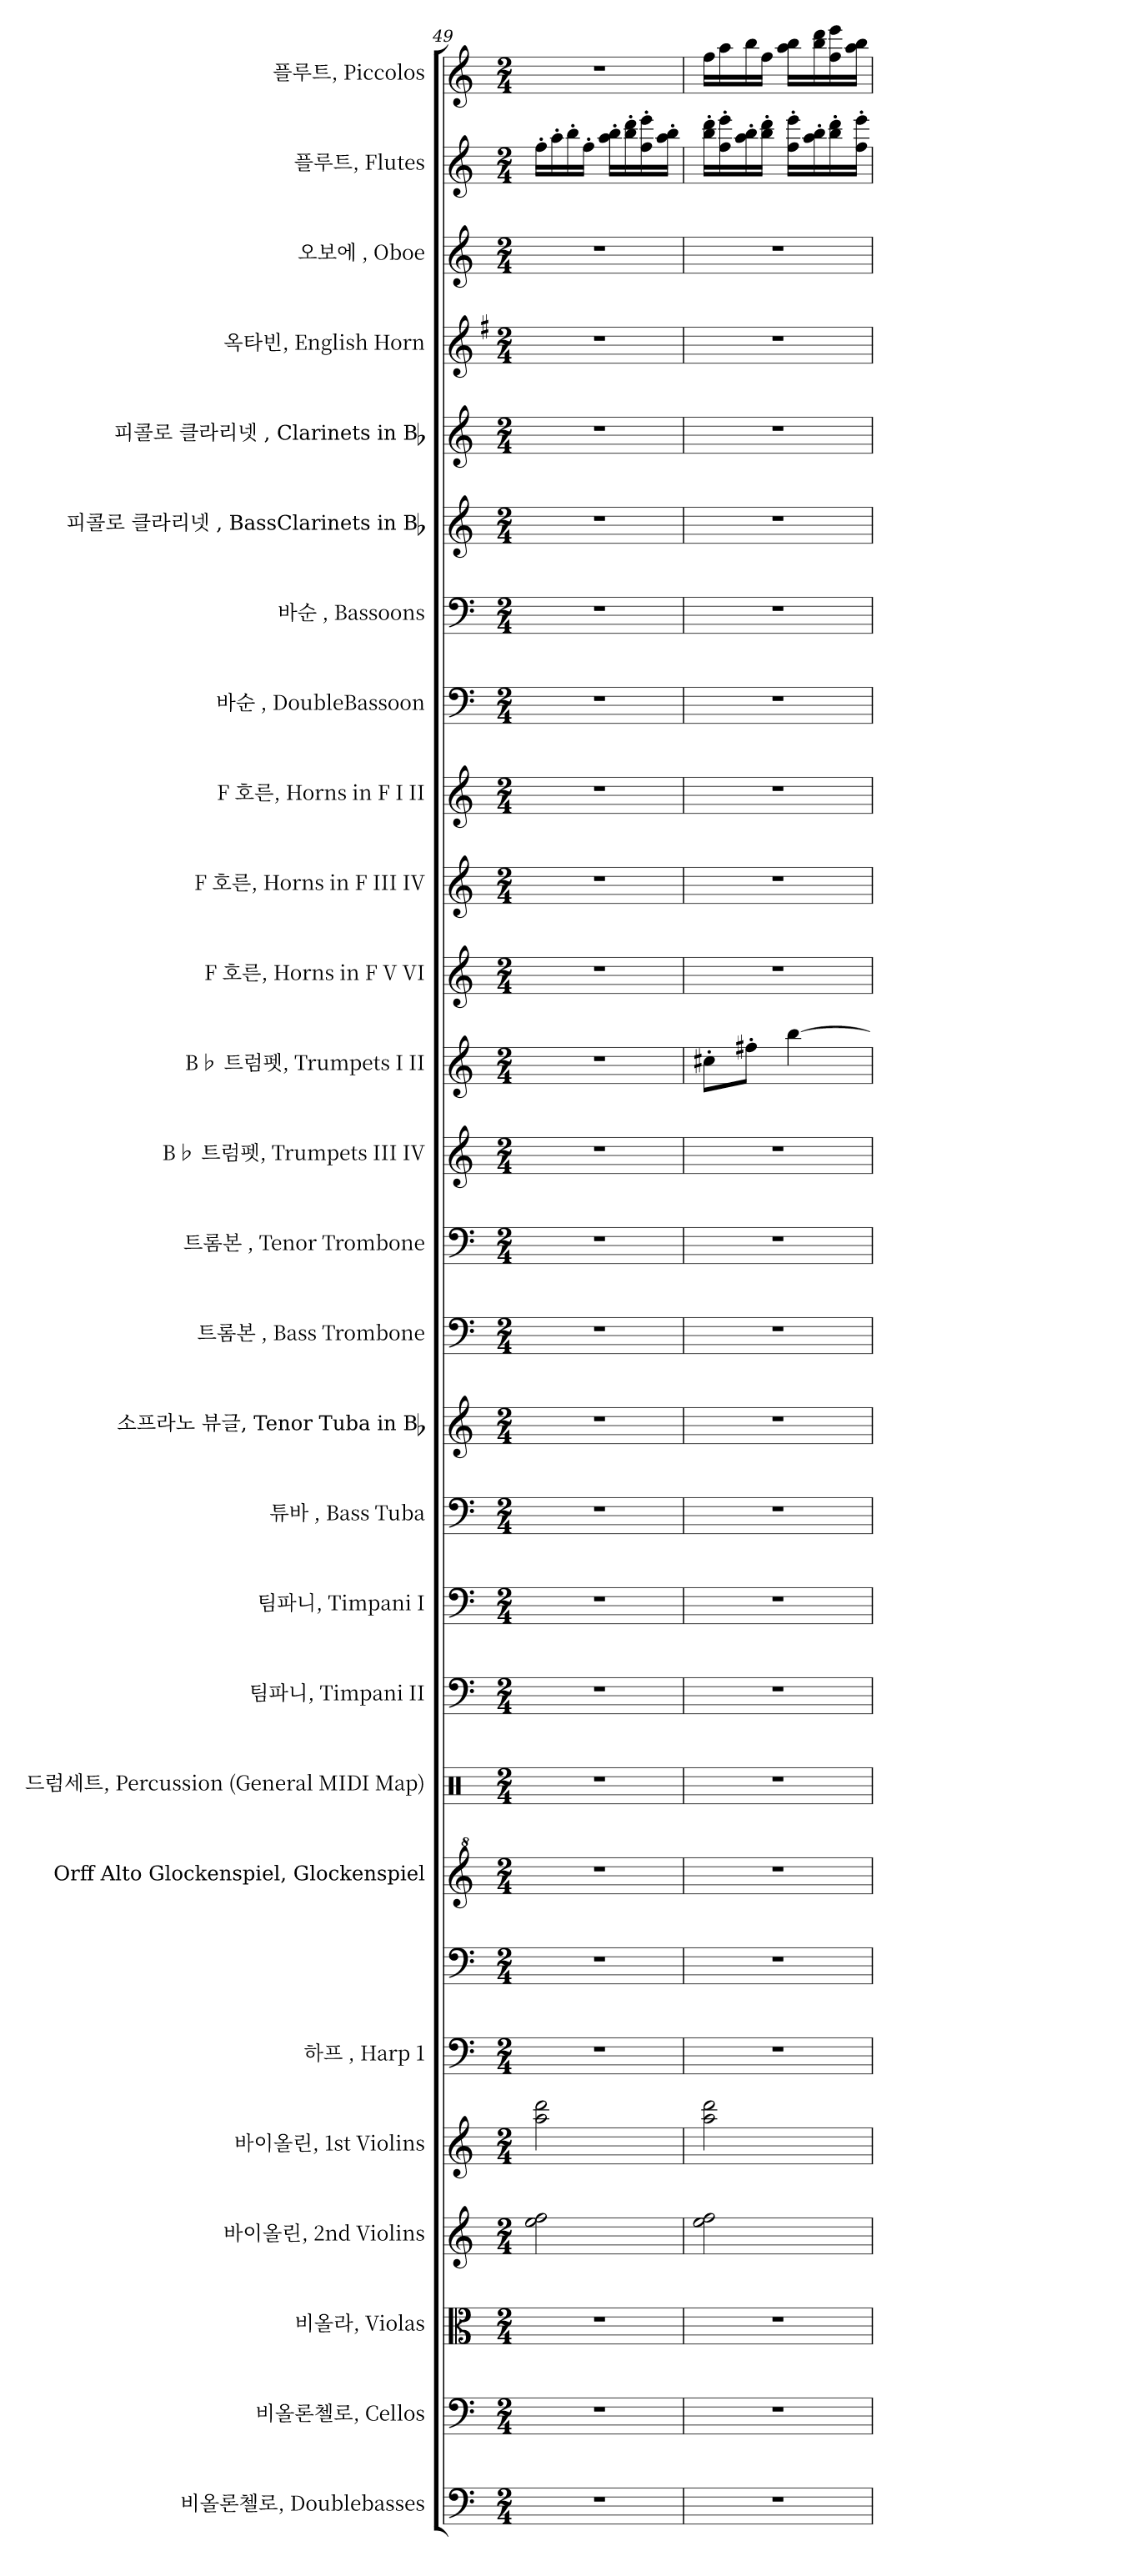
**kern	**kern	**kern	**kern	**kern	**kern	**kern	**kern	**kern	**kern	**kern	**kern	**kern	**kern	**kern	**kern	**kern	**kern	**kern	**kern	**kern	**kern	**kern	**kern	**kern	**kern	**kern	**kern
*part27	*part26	*part25	*part24	*part23	*part22	*part22	*part21	*part20	*part19	*part18	*part17	*part16	*part15	*part14	*part13	*part12	*part11	*part10	*part9	*part8	*part7	*part6	*part5	*part4	*part3	*part2	*part1
*staff28	*staff27	*staff26	*staff25	*staff24	*staff23	*staff22	*staff21	*staff20	*staff19	*staff18	*staff17	*staff16	*staff15	*staff14	*staff13	*staff12	*staff11	*staff10	*staff9	*staff8	*staff7	*staff6	*staff5	*staff4	*staff3	*staff2	*staff1
*I"비올론첼로, Doublebasses	*I"비올론첼로, Cellos	*I"비올라, Violas	*I"바이올린, 2nd Violins	*I"바이올린, 1st Violins	*I"하프 , Harp 1	*	*I"Orff Alto Glockenspiel, Glockenspiel	*I"드럼세트, Percussion (General MIDI Map)	*I"팀파니, Timpani II	*I"팀파니, Timpani I	*I"튜바 , Bass Tuba	*I"소프라노 뷰글, Tenor Tuba in Bb	*I"트롬본 , Bass Trombone	*I"트롬본 , Tenor Trombone	*I"B♭ 트럼펫, Trumpets III IV	*I"B♭ 트럼펫, Trumpets I II	*I"F 호른, Horns in F  V  VI	*I"F 호른, Horns in F III IV	*I"F 호른, Horns in F  I  II	*I"바순 , DoubleBassoon	*I"바순 , Bassoons	*I"피콜로 클라리넷 , BassClarinets in Bb	*I"피콜로 클라리넷 , Clarinets in Bb	*I"옥타빈, English Horn	*I"오보에 , Oboe	*I"플루트, Flutes	*I"플루트, Piccolos
*	*	*I'Vlas.	*I'Vlns.	*I'Vlns.	*I'Hrp.	*	*I'O. A. Glk.	*	*I'Timp.	*I'Timp.	*I'Tba.	*	*I'Tbn.	*I'Tbn.	*I'B♭ Tpt.	*I'B♭ Tpt.	*I'F Hn.	*I'F Hn.	*I'F Hn.	*	*I'Bsn.	*	*	*	*I'Ob.	*I'Fl.	*
*clefF4	*clefF4	*clefC3	*clefG2	*clefG2	*clefF4	*clefF4	*clefG^2	*clefX	*clefF4	*clefF4	*clefF4	*clefG2	*clefF4	*clefF4	*clefG2	*clefG2	*clefG2	*clefG2	*clefG2	*clefF4	*clefF4	*clefG2	*clefG2	*clefG2	*clefG2	*clefG2	*clefG2
*	*	*	*	*	*	*	*	*	*	*	*	*	*	*	*ITrd1c2	*ITrd1c2	*ITrd4c7	*ITrd4c7	*ITrd4c7	*	*	*ITrd-5c-8	*ITrd-5c-8	*ITrd4c7	*	*	*
*k[]	*k[]	*k[]	*k[]	*k[]	*k[]	*k[]	*k[]	*k[]	*k[]	*k[]	*k[]	*k[]	*k[]	*k[]	*k[b-e-]	*k[b-e-]	*k[b-]	*k[b-]	*k[b-]	*k[]	*k[]	*k[b-e-a-d-]	*k[b-e-a-d-]	*k[]	*k[]	*k[]	*k[]
*M2/4	*M2/4	*M2/4	*M2/4	*M2/4	*M2/4	*M2/4	*M2/4	*M2/4	*M2/4	*M2/4	*M2/4	*M2/4	*M2/4	*M2/4	*M2/4	*M2/4	*M2/4	*M2/4	*M2/4	*M2/4	*M2/4	*M2/4	*M2/4	*M2/4	*M2/4	*M2/4	*M2/4
=49	=49	=49	=49	=49	=49	=49	=49	=49	=49	=49	=49	=49	=49	=49	=49	=49	=49	=49	=49	=49	=49	=49	=49	=49	=49	=49	=49
2r	2r	2r	2ee\ 2ff\	2aa\ 2ddd\	2r	2r	2r	2r	2r	2r	2r	2r	2r	2r	2r	2r	2r	2r	2r	2r	2r	2r	2r	2r	2r	16ff'\LL	2r
.	.	.	.	.	.	.	.	.	.	.	.	.	.	.	.	.	.	.	.	.	.	.	.	.	.	16aa'\	.
.	.	.	.	.	.	.	.	.	.	.	.	.	.	.	.	.	.	.	.	.	.	.	.	.	.	16bb'\	.
.	.	.	.	.	.	.	.	.	.	.	.	.	.	.	.	.	.	.	.	.	.	.	.	.	.	16ff'\JJ	.
.	.	.	.	.	.	.	.	.	.	.	.	.	.	.	.	.	.	.	.	.	.	.	.	.	.	16aa\' 16bb\'LL	.
.	.	.	.	.	.	.	.	.	.	.	.	.	.	.	.	.	.	.	.	.	.	.	.	.	.	16bb\' 16ddd\'	.
.	.	.	.	.	.	.	.	.	.	.	.	.	.	.	.	.	.	.	.	.	.	.	.	.	.	16ff\' 16eee\'	.
.	.	.	.	.	.	.	.	.	.	.	.	.	.	.	.	.	.	.	.	.	.	.	.	.	.	16aa\' 16bb\'JJ	.
!!LO:PB:g=z
=50	=50	=50	=50	=50	=50	=50	=50	=50	=50	=50	=50	=50	=50	=50	=50	=50	=50	=50	=50	=50	=50	=50	=50	=50	=50	=50	=50
2r	2r	2r	2ee\ 2ff\	2aa\ 2ddd\	2r	2r	2r	2r	2r	2r	2r	2r	2r	2r	2r	8bn'\L	2r	2r	2r	2r	2r	2r	2r	2r	2r	16bb\' 16ddd\'LL	16ff\LL
.	.	.	.	.	.	.	.	.	.	.	.	.	.	.	.	.	.	.	.	.	.	.	.	.	.	16ff\' 16eee\'	16aa\
.	.	.	.	.	.	.	.	.	.	.	.	.	.	.	.	8een'\J	.	.	.	.	.	.	.	.	.	16aa\' 16bb\'	16bb\
.	.	.	.	.	.	.	.	.	.	.	.	.	.	.	.	.	.	.	.	.	.	.	.	.	.	16bb\' 16ddd\'JJ	16ff\JJ
.	.	.	.	.	.	.	.	.	.	.	.	.	.	.	.	[4aa\	.	.	.	.	.	.	.	.	.	16ff\' 16eee\'LL	16aa\ 16bb\LL
.	.	.	.	.	.	.	.	.	.	.	.	.	.	.	.	.	.	.	.	.	.	.	.	.	.	16aa\' 16bb\'	16bb\ 16ddd\
.	.	.	.	.	.	.	.	.	.	.	.	.	.	.	.	.	.	.	.	.	.	.	.	.	.	16bb\' 16ddd\'	16ff\ 16eee\
.	.	.	.	.	.	.	.	.	.	.	.	.	.	.	.	.	.	.	.	.	.	.	.	.	.	16ff\' 16eee\'JJ	16aa\ 16bb\JJ
=	=	=	=	=	=	=	=	=	=	=	=	=	=	=	=	=	=	=	=	=	=	=	=	=	=	=	=
*-	*-	*-	*-	*-	*-	*-	*-	*-	*-	*-	*-	*-	*-	*-	*-	*-	*-	*-	*-	*-	*-	*-	*-	*-	*-	*-	*-
